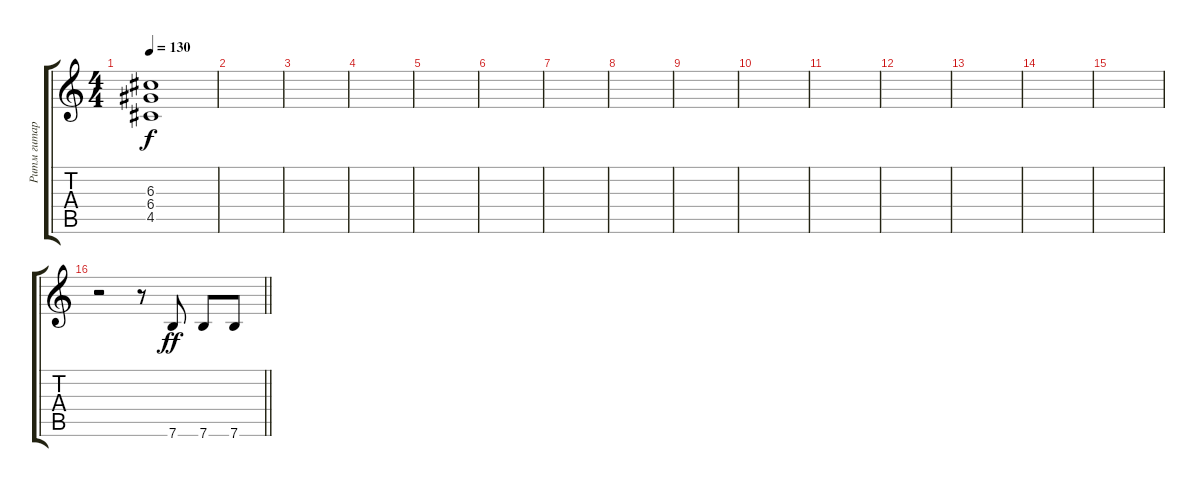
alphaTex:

\track ("Ритм гитара" "Ритм гитар") {instrument distortionguitar}
\staff {score tabs}
\tuning (E4 B3 G3 D3 A2 E2) {hide}
\ts (4 4)
\tempo 130
\clef g2
\ks c
(6.3{t} 6.4{t} 4.5{t}).1{dy f} |
|
|
|
|
|
|
|
|
|
|
|
|
|
|
\barLineRight lightlight
r.2{volume 13} r.8 7.6.8{dy ff} 7.6.8 7.6.8
